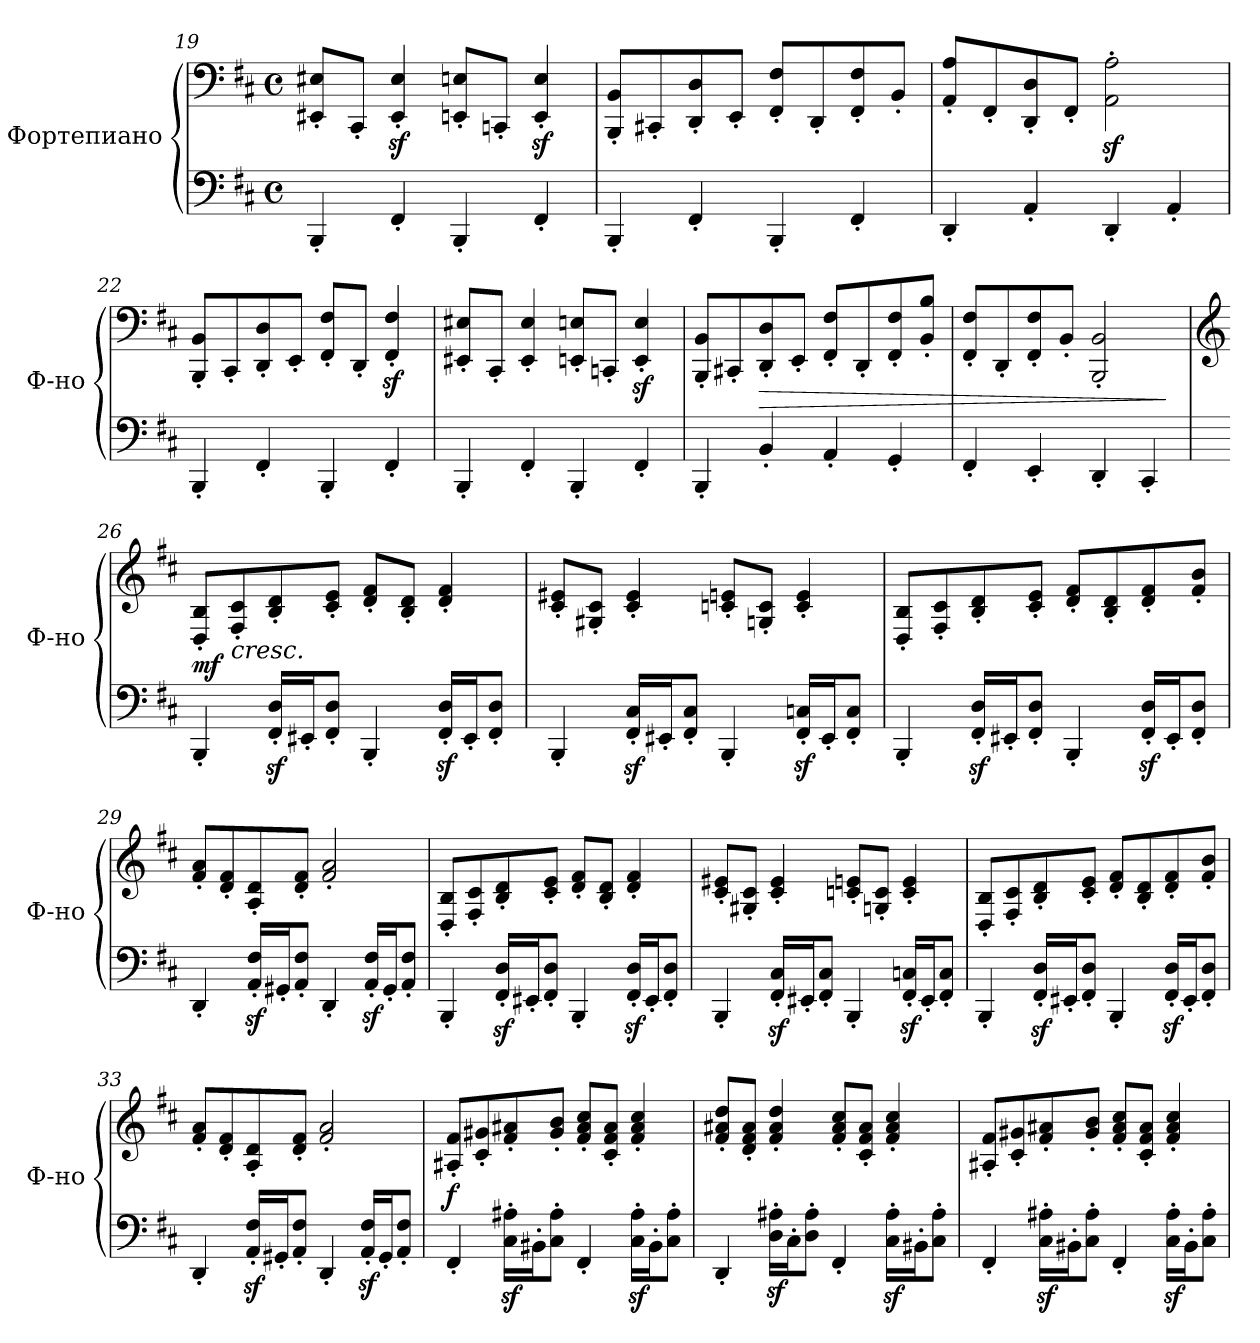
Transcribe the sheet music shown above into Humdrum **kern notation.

**kern	**kern	**dynam
*part1	*part1	*part1
*staff2	*staff1	*staff1/2
*I"Фортепиано	*	*
*I'Ф-но	*	*
*clefF4	*clefF4	*
*k[f#c#]	*k[f#c#]	*
*M4/4	*M4/4	*
*met(c)	*met(c)	*
=19	=19	=19
4BBB'/	8EE#X/' 8E#X/'L	.
.	8CC#'/J	.
4FF#'/	4EE#/z<' 4E#/z<'	.
4BBB'/	8EEn/' 8En/'L	.
.	8CCn'/J	.
4FF#'/	4EE/z<' 4E/z<'	.
=20	=20	=20
*	*MM115	*
4BBB'/	8BBB/' 8BB/'L	.
.	8CC#X'/	.
4FF#'/	8DD/' 8D/'	.
.	8EE'/J	.
4BBB'/	8FF#/' 8F#/'L	.
.	8DD'/	.
4FF#'/	8FF#/' 8F#/'	.
.	8BB'/J	.
=21	=21	=21
4DD'/	8AA/' 8A/'L	.
.	8FF#'/	.
4AA'/	8DD/' 8D/'	.
.	8FF#'/J	.
4DD'/	2AA\z<' 2A\z<'	.
4AA'/	.	.
!!LO:LB:g=z
=22	=22	=22
*	*MM120	*
4BBB'/	8BBB/' 8BB/'L	.
.	8CC#'/	.
4FF#'/	8DD/' 8D/'	.
.	8EE'/J	.
4BBB'/	8FF#/' 8F#/'L	.
.	8DD'/J	.
4FF#'/	4FF#/z<' 4F#/z<'	.
=23	=23	=23
4BBB'/	8EE#X/' 8E#X/'L	.
.	8CC#'/J	.
4FF#'/	4EE#/' 4E#/'	.
4BBB'/	8EEn/' 8En/'L	.
.	8CCn'/J	.
4FF#'/	4EE/z<' 4E/z<'	.
=24	=24	=24
4BBB'/	8BBB/' 8BB/'L	.
.	8CC#X'/	.
!	!	!LO:HP:b
4BB'/	8DD/' 8D/'	>
.	8EE'/J	.
4AA'/	8FF#/' 8F#/'L	.
.	8DD'/	.
4GG'/	8FF#/' 8F#/'	.
.	8BB/' 8B/'J	.
=25	=25	=25
4FF#'/	8FF#/' 8F#/'L	.
.	8DD'/	.
4EE'/	8FF#/' 8F#/'	.
.	8BB'/J	.
4DD'/	2BBB/' 2BB/'	.
4CC#'/	.	.
.	.	]
!!LO:PB:g=z
=26	=26	=26
*	*clefG2	*
*	*MM130	*
!	!	!LO:DY:b
4BBB'/	8D/' 8B/'L	mf
!	!LO:TX:b:i:t=cresc.	!
.	8F#/' 8c#/'	.
16FF#/z<' 16D/z<'LL	8B/' 8d/'	.
16EE#X'/J	.	.
8FF#/' 8D/'J	8c#/' 8e/'J	.
4BBB'/	8d/' 8f#/'L	.
.	8B/' 8d/'J	.
16FF#/z<' 16D/z<'LL	4d/' 4f#/'	.
16EE#'/J	.	.
8FF#/' 8D/'J	.	.
=27	=27	=27
4BBB'/	8c#/' 8e#X/'L	.
.	8G#X/' 8c#/'J	.
16FF#/z<' 16C#/z<'LL	4c#/' 4e#/'	.
16EE#X'/J	.	.
8FF#/' 8C#/'J	.	.
4BBB'/	8cn/' 8en/'L	.
.	8Gn/' 8c/'J	.
16FF#/z<' 16Cn/z<'LL	4c/' 4e/'	.
16EE#'/J	.	.
8FF#/' 8C/'J	.	.
=28	=28	=28
4BBB'/	8D/' 8B/'L	.
.	8F#/' 8c#/'	.
16FF#/z<' 16D/z<'LL	8B/' 8d/'	.
16EE#X'/J	.	.
8FF#/' 8D/'J	8c#/' 8e/'J	.
4BBB'/	8d/' 8f#/'L	.
.	8B/' 8d/'	.
16FF#/z<' 16D/z<'LL	8d/' 8f#/'	.
16EE#'/J	.	.
8FF#/' 8D/'J	8f#/' 8b/'J	.
=29	=29	=29
4DD'/	8f#/' 8a/'L	.
.	8d/' 8f#/'	.
16AA/z<' 16F#/z<'LL	8A/' 8d/'	.
16GG#X'/J	.	.
8AA/' 8F#/'J	8d/' 8f#/'J	.
4DD'/	2f#/' 2a/'	.
16AA/z<' 16F#/z<'LL	.	.
16GG#'/J	.	.
8AA/' 8F#/'J	.	.
!!LO:LB:g=z
=30	=30	=30
*	*MM135	*
4BBB'/	8D/' 8B/'L	.
.	8F#/' 8c#/'	.
16FF#/z<' 16D/z<'LL	8B/' 8d/'	.
16EE#X'/J	.	.
8FF#/' 8D/'J	8c#/' 8e/'J	.
4BBB'/	8d/' 8f#/'L	.
.	8B/' 8d/'J	.
16FF#/z<' 16D/z<'LL	4d/' 4f#/'	.
16EE#'/J	.	.
8FF#/' 8D/'J	.	.
=31	=31	=31
4BBB'/	8c#/' 8e#X/'L	.
.	8G#X/' 8c#/'J	.
16FF#/z<' 16C#/z<'LL	4c#/' 4e#/'	.
16EE#X'/J	.	.
8FF#/' 8C#/'J	.	.
4BBB'/	8cn/' 8en/'L	.
.	8Gn/' 8c/'J	.
16FF#/z<' 16Cn/z<'LL	4c/' 4e/'	.
16EE#'/J	.	.
8FF#/' 8C/'J	.	.
=32	=32	=32
4BBB'/	8D/' 8B/'L	.
.	8F#/' 8c#/'	.
16FF#/z<' 16D/z<'LL	8B/' 8d/'	.
16EE#X'/J	.	.
8FF#/' 8D/'J	8c#/' 8e/'J	.
4BBB'/	8d/' 8f#/'L	.
.	8B/' 8d/'	.
16FF#/z<' 16D/z<'LL	8d/' 8f#/'	.
16EE#'/J	.	.
8FF#/' 8D/'J	8f#/' 8b/'J	.
=33	=33	=33
4DD'/	8f#/' 8a/'L	.
.	8d/' 8f#/'	.
16AA/z<' 16F#/z<'LL	8A/' 8d/'	.
16GG#X'/J	.	.
8AA/' 8F#/'J	8d/' 8f#/'J	.
4DD'/	2f#/' 2a/'	.
16AA/z<' 16F#/z<'LL	.	.
16GG#'/J	.	.
8AA/' 8F#/'J	.	.
!!LO:LB:g=z
=34	=34	=34
*	*MM140	*
!	!	!LO:DY:b
4FF#'/	8A#X/' 8f#/'L	f
.	8c#/' 8g#X/'	.
16C#\z<' 16A#X\z<'LL	8f#/' 8a#X/'	.
16BB#X'\J	.	.
8C#\' 8A#\'J	8g#/' 8b/'J	.
4FF#'/	8f#/' 8a#/' 8cc#/'L	.
.	8c#/' 8f#/' 8a#/'J	.
16C#\z<' 16A#\z<'LL	4f#/' 4a#/' 4cc#/'	.
16BB#'\J	.	.
8C#\' 8A#\'J	.	.
=35	=35	=35
4DD'/	8f#/' 8a#X/' 8dd/'L	.
.	8d/' 8f#/' 8a#/'J	.
16D\z<' 16A#X\z<'LL	4f#/' 4a#/' 4dd/'	.
16C#'\J	.	.
8D\' 8A#\'J	.	.
4FF#'/	8f#/' 8a#/' 8cc#/'L	.
.	8c#/' 8f#/' 8a#/'J	.
16C#\z<' 16A#\z<'LL	4f#/' 4a#/' 4cc#/'	.
16BB#X'\J	.	.
8C#\' 8A#\'J	.	.
=36	=36	=36
4FF#'/	8A#X/' 8f#/'L	.
.	8c#/' 8g#X/'	.
16C#\z<' 16A#X\z<'LL	8f#/' 8a#X/'	.
16BB#X'\J	.	.
8C#\' 8A#\'J	8g#/' 8b/'J	.
4FF#'/	8f#/' 8a#/' 8cc#/'L	.
.	8c#/' 8f#/' 8a#/'J	.
16C#\z<' 16A#\z<'LL	4f#/' 4a#/' 4cc#/'	.
16BB#'\J	.	.
8C#\' 8A#\'J	.	.
=	=	=
*-	*-	*-
